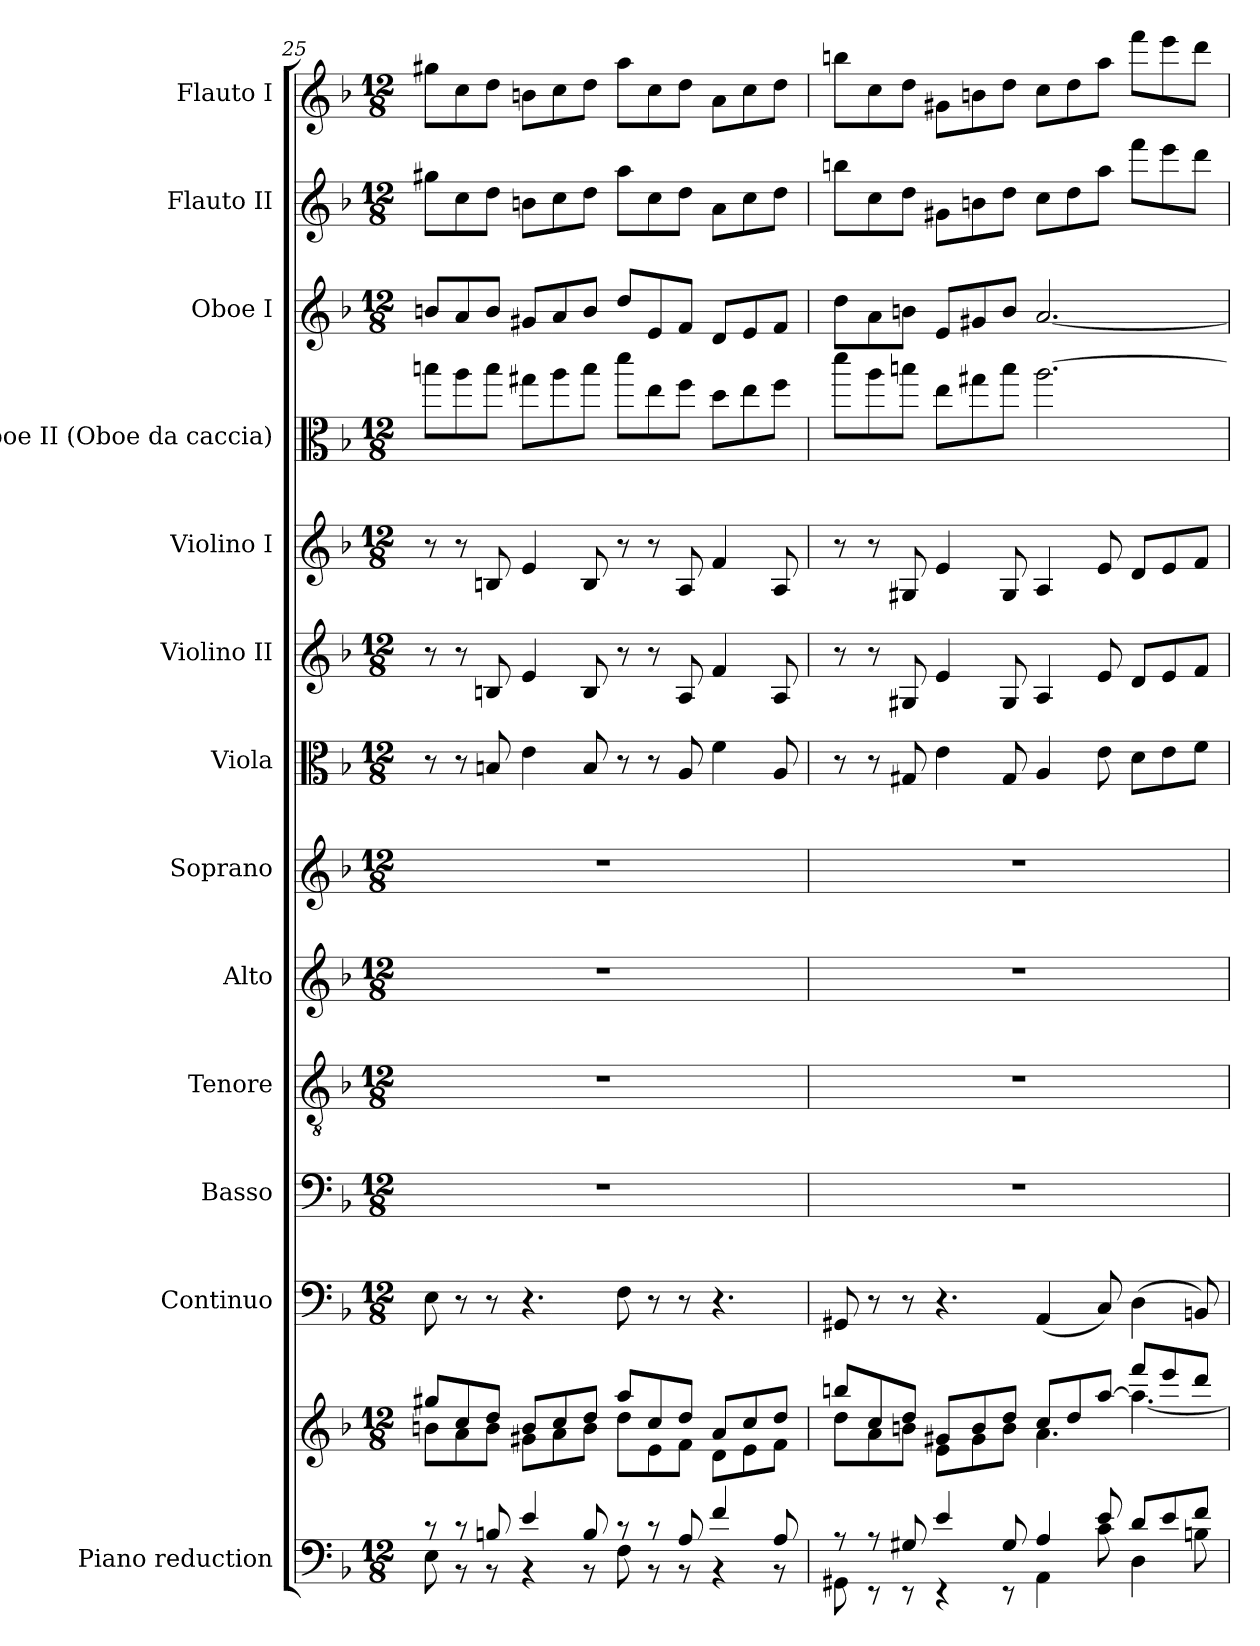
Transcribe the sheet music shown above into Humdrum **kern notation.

**kern	**kern	**kern	**kern	**kern	**kern	**kern	**kern	**kern	**kern	**kern	**kern	**kern	**kern
*part13	*part13	*part12	*part11	*part10	*part9	*part8	*part7	*part6	*part5	*part4	*part3	*part2	*part1
*staff14	*staff13	*staff12	*staff11	*staff10	*staff9	*staff8	*staff7	*staff6	*staff5	*staff4	*staff3	*staff2	*staff1
*I"Piano reduction	*	*I"Continuo	*I"Basso	*I"Tenore	*I"Alto	*I"Soprano	*I"Viola	*I"Violino II	*I"Violino I	*I"Oboe II (Oboe da caccia)	*I"Oboe I	*I"Flauto II	*I"Flauto I
*I'Pno	*	*	*	*	*	*	*I'Vla	*I'Vln	*I'Vln	*	*I'Ob	*I'Fl	*I'Fl
*clefF4	*clefG2	*clefF4	*clefF4	*clefGv2	*clefG2	*clefG2	*clefC3	*clefG2	*clefG2	*clefC3	*clefG2	*clefG2	*clefG2
*	*	*	*	*	*	*	*	*	*	*ITrd12c21	*	*	*
*k[b-]	*k[b-]	*k[b-]	*k[b-]	*k[b-]	*k[b-]	*k[b-]	*k[b-]	*k[b-]	*k[b-]	*k[b-]	*k[b-]	*k[b-]	*k[b-]
*M12/8	*M12/8	*M12/8	*M12/8	*M12/8	*M12/8	*M12/8	*M12/8	*M12/8	*M12/8	*M12/8	*M12/8	*M12/8	*M12/8
=25	=25	=25	=25	=25	=25	=25	=25	=25	=25	=25	=25	=25	=25
*^	*^	*	*	*	*	*	*	*	*	*	*	*	*
8r	8E\	8gg#X/L	8bn\L	8E\	1.r	1.r	1.r	1.r	8r	8r	8r	8bn\L	8bn/L	8gg#X\L	8gg#X\L
8r	8r	8cc/	8a\	8r	.	.	.	.	8r	8r	8r	8a\	8a/	8cc\	8cc\
8Bn/	8r	8dd/J	8b\J	8r	.	.	.	.	8Bn/	8Bn/	8Bn/	8b\J	8b/J	8dd\J	8dd\J
4e/	4r	8b/L	8g#X\L	4.r	.	.	.	.	4e\	4e/	4e/	8g#X\L	8g#X/L	8bn\L	8bn\L
.	.	8cc/	8a\	.	.	.	.	.	.	.	.	8a\	8a/	8cc\	8cc\
8B/	8r	8dd/J	8b\J	.	.	.	.	.	8B/	8B/	8B/	8b\J	8b/J	8dd\J	8dd\J
8r	8F\	8aa/L	8dd\L	8F\	.	.	.	.	8r	8r	8r	8dd\L	8dd/L	8aa\L	8aa\L
8r	8r	8cc/	8e\	8r	.	.	.	.	8r	8r	8r	8e\	8e/	8cc\	8cc\
8A/	8r	8dd/J	8f\J	8r	.	.	.	.	8A/	8A/	8A/	8f\J	8f/J	8dd\J	8dd\J
4f/	4r	8a/L	8d\L	4.r	.	.	.	.	4f\	4f/	4f/	8d\L	8d/L	8a\L	8a\L
.	.	8cc/	8e\	.	.	.	.	.	.	.	.	8e\	8e/	8cc\	8cc\
8A/	8r	8dd/J	8f\J	.	.	.	.	.	8A/	8A/	8A/	8f\J	8f/J	8dd\J	8dd\J
=26	=26	=26	=26	=26	=26	=26	=26	=26	=26	=26	=26	=26	=26	=26	=26
8r	8GG#X\	8bbn/L	8dd\L	8GG#X/	1.r	1.r	1.r	1.r	8r	8r	8r	8dd\L	8dd\L	8bbn\L	8bbn\L
8r	8r	8cc/	8a\	8r	.	.	.	.	8r	8r	8r	8a\	8a\	8cc\	8cc\
8G#X/	8r	8dd/J	8bn\J	8r	.	.	.	.	8G#X/	8G#X/	8G#X/	8bn\J	8bn\J	8dd\J	8dd\J
4e/	4r	8g#X/L	8e\L	4.r	.	.	.	.	4e\	4e/	4e/	8e\L	8e/L	8g#X\L	8g#X\L
.	.	8b/	8g#\	.	.	.	.	.	.	.	.	8g#X\	8g#X/	8bn\	8bn\
8G#/	8r	8dd/J	8b\J	.	.	.	.	.	8G#/	8G#/	8G#/	8b\J	8b/J	8dd\J	8dd\J
4A/	4AA\	8cc/L	4.a\	(4AA/	.	.	.	.	4A/	4A/	4A/	[2.a\	[2.a/	8cc\L	8cc\L
.	.	8dd/	.	.	.	.	.	.	.	.	.	.	.	8dd\	8dd\
8e/	8c\	[<8aa/J	.	8C/)	.	.	.	.	8e\	8e/	8e/	.	.	8aa\J	8aa\J
8d/L	4D\	8fff/L	4.aa\_	(4D\	.	.	.	.	8d\L	8d/L	8d/L	.	.	8fff\L	8fff\L
8e/	.	8eee/	.	.	.	.	.	.	8e\	8e/	8e/	.	.	8eee\	8eee\
8f/J	8Bn\	8ddd/J	.	8BBn/)	.	.	.	.	8f\J	8f/J	8f/J	.	.	8ddd\J	8ddd\J
*v	*v	*	*	*	*	*	*	*	*	*	*	*	*	*	*
*	*v	*v	*	*	*	*	*	*	*	*	*	*	*	*
=	=	=	=	=	=	=	=	=	=	=	=	=	=
*-	*-	*-	*-	*-	*-	*-	*-	*-	*-	*-	*-	*-	*-
